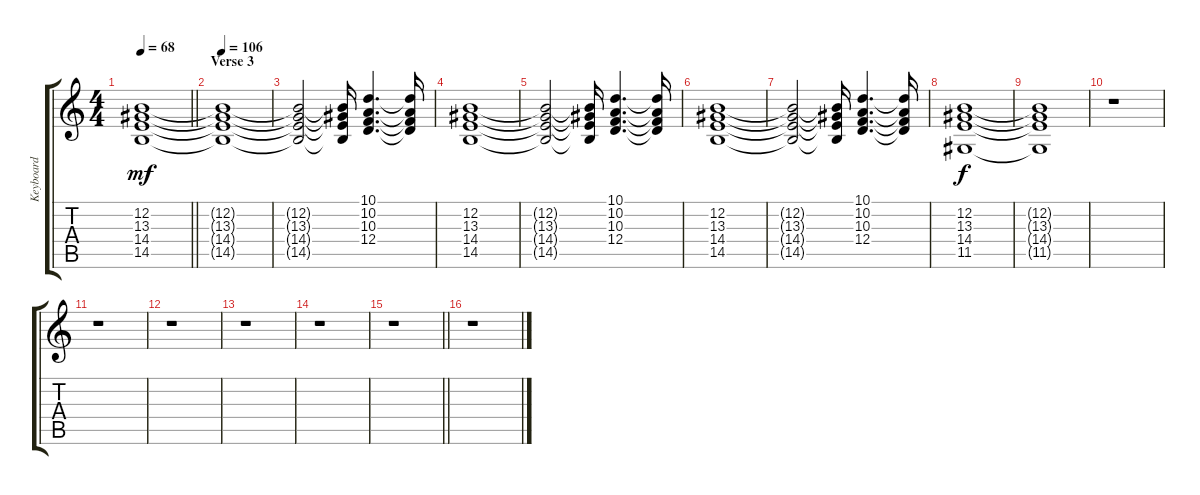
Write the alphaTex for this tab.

\track ("Keyboard" "Keyboard") {instrument stringensemble1}
\staff {score tabs}
\tuning (E4 B3 G3 D3 A2 E2) {hide}
\ts (4 4)
\tempo 68
\clef g2
\barLineRight lightlight
\ks c
(12.2 13.3 14.4 14.5).1{dy mf volume 7 instrument flute} |
\section ("" "Verse 3")
\tempo 106
(12.2{t} 13.3{t} 14.4{t} 14.5{t}).1 |
(12.2{t} 13.3{t} 14.4{t} 14.5{t}).2 (12.2{t} 13.3{t} 14.4{t} 14.5{t}).16 (10.1 10.2 10.3 12.4).4{d} (10.1{t} 10.2{t} 10.3{t} 12.4{t}).16 |
(12.2 13.3 14.4 14.5).1 |
(12.2{t} 13.3{t} 14.4{t} 14.5{t}).2 (12.2{t} 13.3{t} 14.4{t} 14.5{t}).16 (10.1 10.2 10.3 12.4).4{d} (10.1{t} 10.2{t} 10.3{t} 12.4{t}).16 |
(12.2 13.3 14.4 14.5).1 |
(12.2{t} 13.3{t} 14.4{t} 14.5{t}).2 (12.2{t} 13.3{t} 14.4{t} 14.5{t}).16 (10.1 10.2 10.3 12.4).4{d} (10.1{t} 10.2{t} 10.3{t} 12.4{t}).16 |
(12.2 13.3 14.4 11.5).1{dy f volume 0} |
(12.2{t} 13.3{t} 14.4{t} 11.5{t}).1 |
r.1 |
r.1 |
r.1 |
r.1 |
r.1 |
\barLineRight lightlight
r.1 |
r.1
